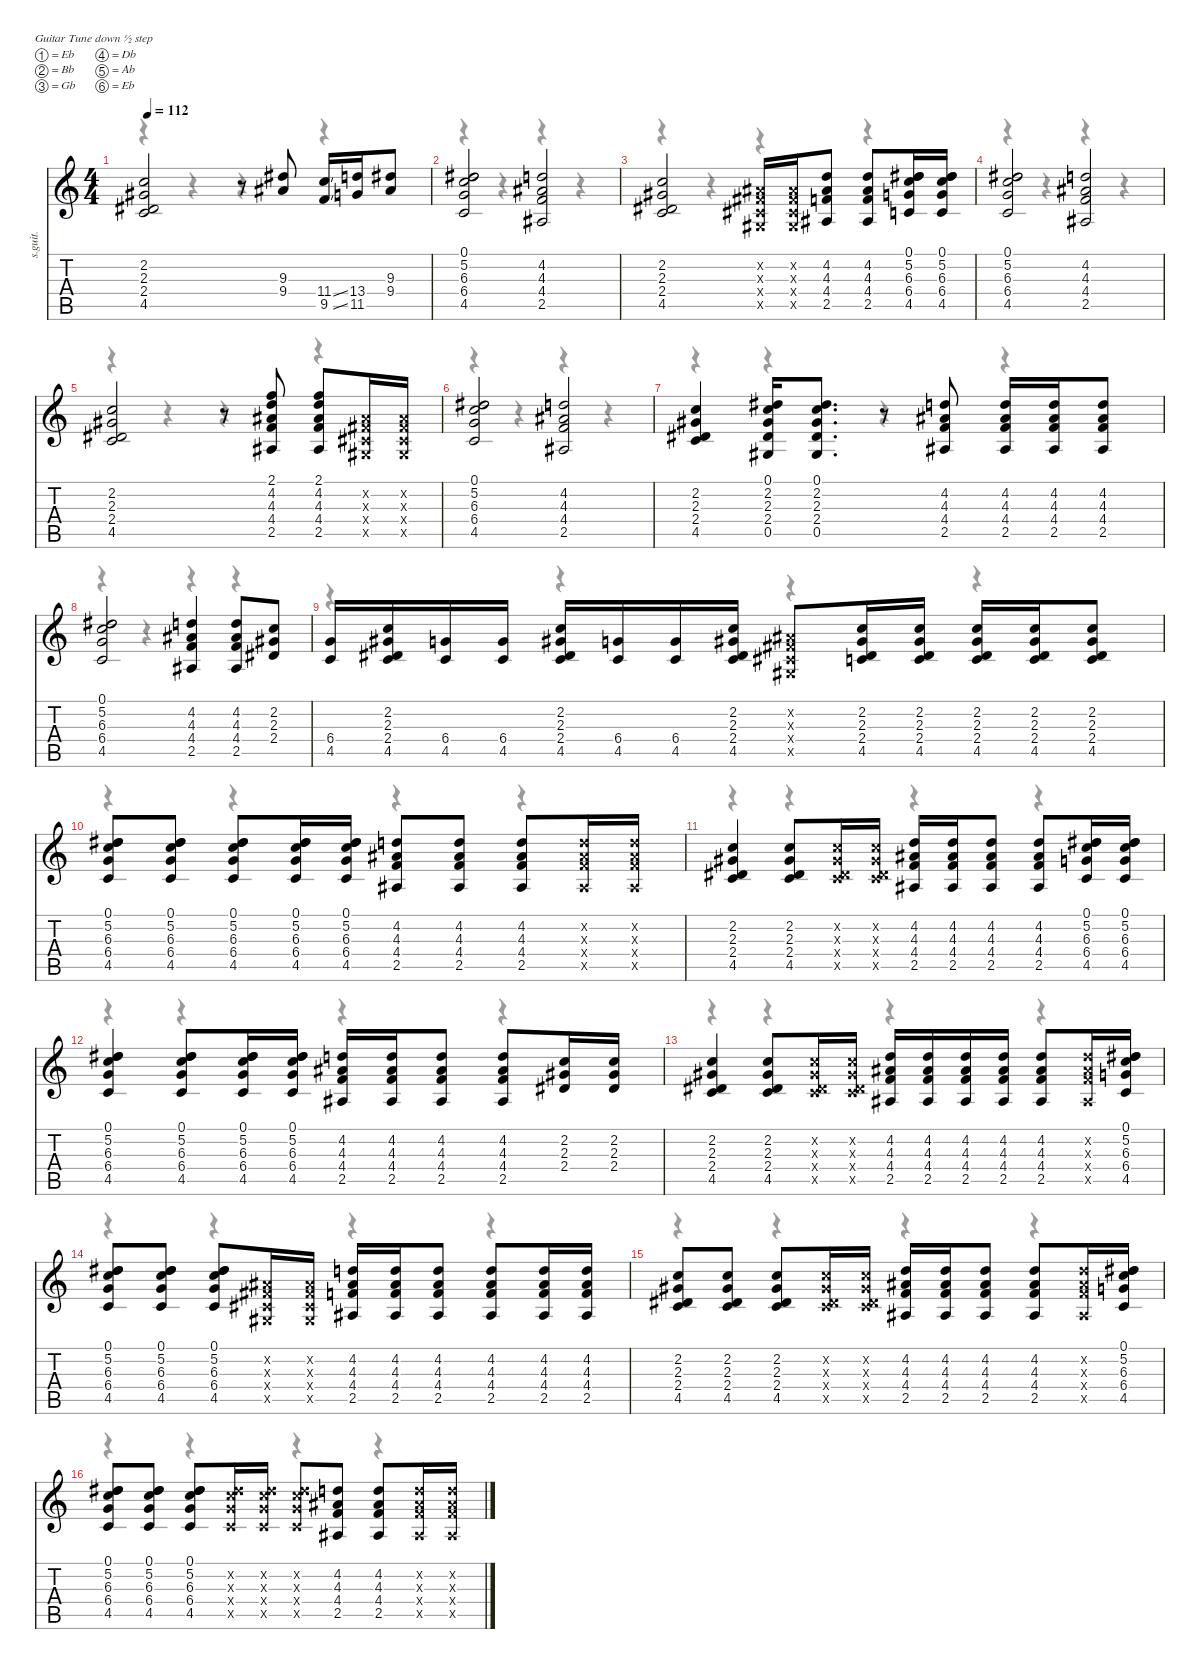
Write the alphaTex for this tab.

\defaultSystemsLayout 4
\hideDynamics
\bracketExtendMode nobrackets
\otherSystemsTrackNameOrientation horizontal
\track ("Acoustic - Dave Mason" "s.guit.") {instrument acousticguitarsteel}
\staff {score tabs}
\tuning (Eb4 Bb3 Gb3 Db3 Ab2 Eb2)
\voice
\ts (4 4)
\tempo 112
\clef g2
\ks c
(2.2 2.3{acc #} 2.4{acc #} 4.5).2{dy f} r.8 (9.3{acc #} 9.4{acc #}).8 (11.4{ss} 9.5{ss}).16 (13.4 11.5).16 (9.3{acc #} 9.4{acc #}).8 |
(0.1{acc #} 5.2{acc #} 6.3 6.4 4.5).2 (4.2 4.3{acc #} 4.4 2.5{acc #}).2 |
(2.2 2.3{acc #} 2.4{acc #} 4.5).2 (0.2{x acc #} 0.3{x acc #} 0.4{x acc #} 0.5{x acc #}).16 (0.2{x acc #} 0.3{x acc #} 0.4{x acc #} 0.5{x acc #}).16 (4.2 4.3{acc #} 4.4 2.5{acc #}).8 (4.2 4.3{acc #} 4.4 2.5{acc #}).8 (0.1{acc #} 5.2{acc #} 6.3 6.4 4.5).16 (0.1{acc #} 5.2{acc #} 6.3 6.4 4.5).16 |
(0.1{acc #} 5.2{acc #} 6.3 6.4 4.5).2 (4.2 4.3{acc #} 4.4 2.5{acc #}).2 |
(2.2 2.3{acc #} 2.4{acc #} 4.5).2 r.8 (2.1 4.2 4.3{acc #} 4.4 2.5{acc #}).8 (2.1 4.2 4.3{acc #} 4.4 2.5{acc #}).8 (0.2{x acc #} 0.3{x acc #} 0.4{x acc #} 0.5{x acc #}).16 (0.2{x acc #} 0.3{x acc #} 0.4{x acc #} 0.5{x acc #}).16 |
(0.1{acc #} 5.2{acc #} 6.3 6.4 4.5).2 (4.2 4.3{acc #} 4.4 2.5{acc #}).2 |
(2.2 2.3{acc #} 2.4{acc #} 4.5).4 (0.1{acc #} 2.2 2.3{acc #} 2.4{acc #} 0.5{acc #}).16 (0.1{acc #} 2.2 2.3{acc #} 2.4{acc #} 0.5{acc #}).8{d} r.8 (4.2 4.3{acc #} 4.4 2.5{acc #}).8 (4.2 4.3{acc #} 4.4 2.5{acc #}).16 (4.2 4.3{acc #} 4.4 2.5{acc #}).16 (4.2 4.3{acc #} 4.4 2.5{acc #}).8 |
(0.1{acc #} 5.2{acc #} 6.3 6.4 4.5).2 (4.2 4.3{acc #} 4.4 2.5{acc #}).4 (4.2 4.3{acc #} 4.4 2.5{acc #}).8 (2.2 2.3{acc #} 2.4{acc #}).8 |
(6.4 4.5).16 (2.2 2.3{acc #} 2.4{acc #} 4.5).16 (6.4 4.5).16 (6.4 4.5).16 (2.2 2.3{acc #} 2.4{acc #} 4.5).16 (6.4 4.5).16 (6.4 4.5).16 (2.2 2.3{acc #} 2.4{acc #} 4.5).16 (0.2{x acc #} 0.3{x acc #} 0.4{x acc #} 0.5{x acc #}).8 (2.2 2.3{acc #} 2.4{acc #} 4.5).16 (2.2 2.3{acc #} 2.4{acc #} 4.5).16 (2.2 2.3{acc #} 2.4{acc #} 4.5).16 (2.2 2.3{acc #} 2.4{acc #} 4.5).16 (2.2 2.3{acc #} 2.4{acc #} 4.5).8 |
(0.1{acc #} 5.2{acc #} 6.3 6.4 4.5).8 (0.1{acc #} 5.2{acc #} 6.3 6.4 4.5).8 (0.1{acc #} 5.2{acc #} 6.3 6.4 4.5).8 (0.1{acc #} 5.2{acc #} 6.3 6.4 4.5).16 (0.1{acc #} 5.2{acc #} 6.3 6.4 4.5).16 (4.2 4.3{acc #} 4.4 2.5{acc #}).8 (4.2 4.3{acc #} 4.4 2.5{acc #}).8 (4.2 4.3{acc #} 4.4 2.5{acc #}).8 (4.2{x} 4.3{x acc #} 4.4{x} 2.5{x acc #}).16 (4.2{x} 4.3{x acc #} 4.4{x} 2.5{x acc #}).16 |
(2.2 2.3{acc #} 2.4{acc #} 4.5).4 (2.2 2.3{acc #} 2.4{acc #} 4.5).8 (2.2{x} 2.3{x acc #} 2.4{x acc #} 4.5{x}).16 (2.2{x} 2.3{x acc #} 2.4{x acc #} 4.5{x}).16 (4.2 4.3{acc #} 4.4 2.5{acc #}).16 (4.2 4.3{acc #} 4.4 2.5{acc #}).16 (4.2 4.3{acc #} 4.4 2.5{acc #}).8 (4.2 4.3{acc #} 4.4 2.5{acc #}).8 (0.1{acc #} 5.2{acc #} 6.3 6.4 4.5).16 (0.1{acc #} 5.2{acc #} 6.3 6.4 4.5).16 |
(0.1{acc #} 5.2{acc #} 6.3 6.4 4.5).4 (0.1{acc #} 5.2{acc #} 6.3 6.4 4.5).8 (0.1{acc #} 5.2{acc #} 6.3 6.4 4.5).16 (0.1{acc #} 5.2{acc #} 6.3 6.4 4.5).16 (4.2 4.3{acc #} 4.4 2.5{acc #}).16 (4.2 4.3{acc #} 4.4 2.5{acc #}).16 (4.2 4.3{acc #} 4.4 2.5{acc #}).8 (4.2 4.3{acc #} 4.4 2.5{acc #}).8 (2.2 2.3{acc #} 2.4{acc #}).16 (2.2 2.3{acc #} 2.4{acc #}).16 |
(2.2 2.3{acc #} 2.4{acc #} 4.5).4 (2.2 2.3{acc #} 2.4{acc #} 4.5).8 (2.2{x} 2.3{x acc #} 2.4{x acc #} 4.5{x}).16 (2.2{x} 2.3{x acc #} 2.4{x acc #} 4.5{x}).16 (4.2 4.3{acc #} 4.4 2.5{acc #}).16 (4.2 4.3{acc #} 4.4 2.5{acc #}).16 (4.2 4.3{acc #} 4.4 2.5{acc #}).16 (4.2 4.3{acc #} 4.4 2.5{acc #}).16 (4.2 4.3{acc #} 4.4 2.5{acc #}).8 (4.2{x} 4.3{x acc #} 4.4{x} 2.5{x acc #}).16 (0.1{acc #} 5.2{acc #} 6.3 6.4 4.5).16 |
(0.1{acc #} 5.2{acc #} 6.3 6.4 4.5).8 (0.1{acc #} 5.2{acc #} 6.3 6.4 4.5).8 (0.1{acc #} 5.2{acc #} 6.3 6.4 4.5).8 (0.2{x acc #} 0.3{x acc #} 0.4{x acc #} 0.5{x acc #}).16 (0.2{x acc #} 0.3{x acc #} 0.4{x acc #} 0.5{x acc #}).16 (4.2 4.3{acc #} 4.4 2.5{acc #}).16 (4.2 4.3{acc #} 4.4 2.5{acc #}).16 (4.2 4.3{acc #} 4.4 2.5{acc #}).8 (4.2 4.3{acc #} 4.4 2.5{acc #}).8 (4.2 4.3{acc #} 4.4 2.5{acc #}).16 (4.2 4.3{acc #} 4.4 2.5{acc #}).16 |
(2.2 2.3{acc #} 2.4{acc #} 4.5).8 (2.2 2.3{acc #} 2.4{acc #} 4.5).8 (2.2 2.3{acc #} 2.4{acc #} 4.5).8 (2.2{x} 2.3{x acc #} 2.4{x acc #} 4.5{x}).16 (2.2{x} 2.3{x acc #} 2.4{x acc #} 4.5{x}).16 (4.2 4.3{acc #} 4.4 2.5{acc #}).16 (4.2 4.3{acc #} 4.4 2.5{acc #}).16 (4.2 4.3{acc #} 4.4 2.5{acc #}).8 (4.2 4.3{acc #} 4.4 2.5{acc #}).8 (4.2{x} 4.3{x acc #} 4.4{x} 2.5{x acc #}).16 (0.1{acc #} 5.2{acc #} 6.3 6.4 4.5).16 |
(0.1{acc #} 5.2{acc #} 6.3 6.4 4.5).8 (0.1{acc #} 5.2{acc #} 6.3 6.4 4.5).8 (0.1{acc #} 5.2{acc #} 6.3 6.4 4.5).8 (5.2{x acc #} 6.3{x} 6.4{x} 4.5{x}).16 (5.2{x acc #} 6.3{x} 6.4{x} 4.5{x}).16 (5.2{x acc #} 6.3{x} 6.4{x} 4.5{x}).8 (4.2 4.3{acc #} 4.4 2.5{acc #}).8 (4.2 4.3{acc #} 4.4 2.5{acc #}).8 (4.2{x} 4.3{x acc #} 4.4{x} 2.5{x acc #}).16 (4.2{x} 4.3{x acc #} 4.4{x} 2.5{x acc #}).16
\voice
\clef g2
\ottava regular
\simile none
\ks c
r.4{dy mf} r.4 r.4 r.4 |
r.4 r.4 r.4 r.4 |
r.4 r.4 r.4 r.4 |
r.4 r.4 r.4 r.4 |
r.4 r.4 r.4 r.4 |
r.4 r.4 r.4 r.4 |
r.4 r.4 r.4 r.4 |
r.4 r.4 r.4 r.4 |
r.4 r.4 r.4 r.4 |
r.4 r.4 r.4 r.4 |
r.4 r.4 r.4 r.4 |
r.4 r.4 r.4 r.4 |
r.4 r.4 r.4 r.4 |
r.4 r.4 r.4 r.4 |
r.4 r.4 r.4 r.4 |
r.4 r.4 r.4 r.4
